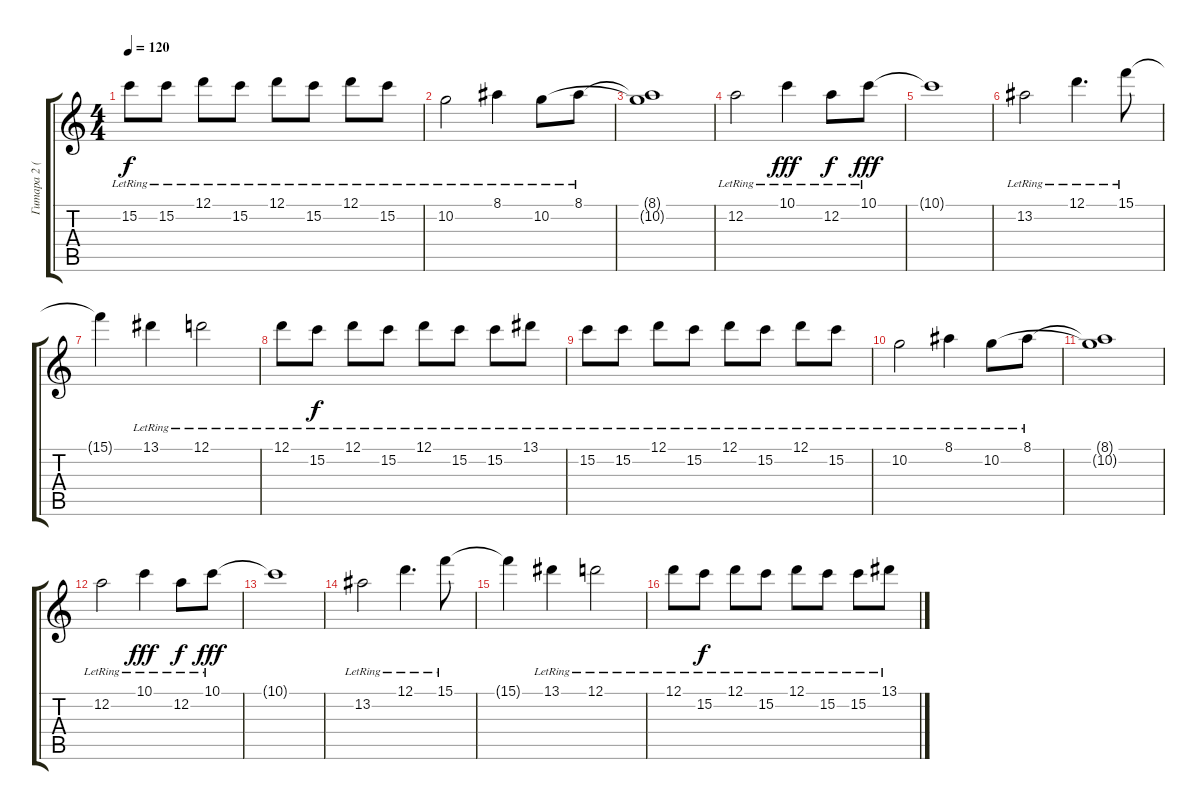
\track ("Гитара 2 (чистый)" "Гитара 2 (") {instrument electricguitarjazz}
\staff {score tabs}
\tuning (D4 A3 F3 C3 G2 C2) {hide}
\ts (4 4)
\tempo 120
\clef g2
\ks c
15.2{lr}.8{dy f} 15.2{lr}.8 12.1{lr}.8 15.2{lr}.8 12.1{lr}.8 15.2{lr}.8 12.1{lr}.8 15.2{lr}.8 |
10.2{lr}.2 8.1{lr}.4 10.2{lr}.8 8.1{lr}.8 |
(8.1{t} 10.2{t}).1 |
12.2{lr}.2 10.1{lr}.4{dy fff} 12.2{lr}.8{dy f} 10.1{lr}.8{dy fff} |
10.1{t}.1 |
13.2{lr}.2 12.1{lr}.4{d} 15.1{lr}.8 |
15.1{t}.4 13.1{lr}.4 12.1{lr}.2 |
12.1{lr}.8 15.2{lr}.8{dy f} 12.1{lr}.8 15.2{lr}.8 12.1{lr}.8 15.2{lr}.8 15.2{lr}.8 13.1{lr}.8 |
15.2{lr}.8 15.2{lr}.8 12.1{lr}.8 15.2{lr}.8 12.1{lr}.8 15.2{lr}.8 12.1{lr}.8 15.2{lr}.8 |
10.2{lr}.2 8.1{lr}.4 10.2{lr}.8 8.1{lr}.8 |
(8.1{t} 10.2{t}).1 |
12.2{lr}.2 10.1{lr}.4{dy fff} 12.2{lr}.8{dy f} 10.1{lr}.8{dy fff} |
10.1{t}.1 |
13.2{lr}.2 12.1{lr}.4{d} 15.1{lr}.8 |
15.1{t}.4 13.1{lr}.4 12.1{lr}.2 |
12.1{lr}.8 15.2{lr}.8{dy f} 12.1{lr}.8 15.2{lr}.8 12.1{lr}.8 15.2{lr}.8 15.2{lr}.8 13.1{lr}.8
